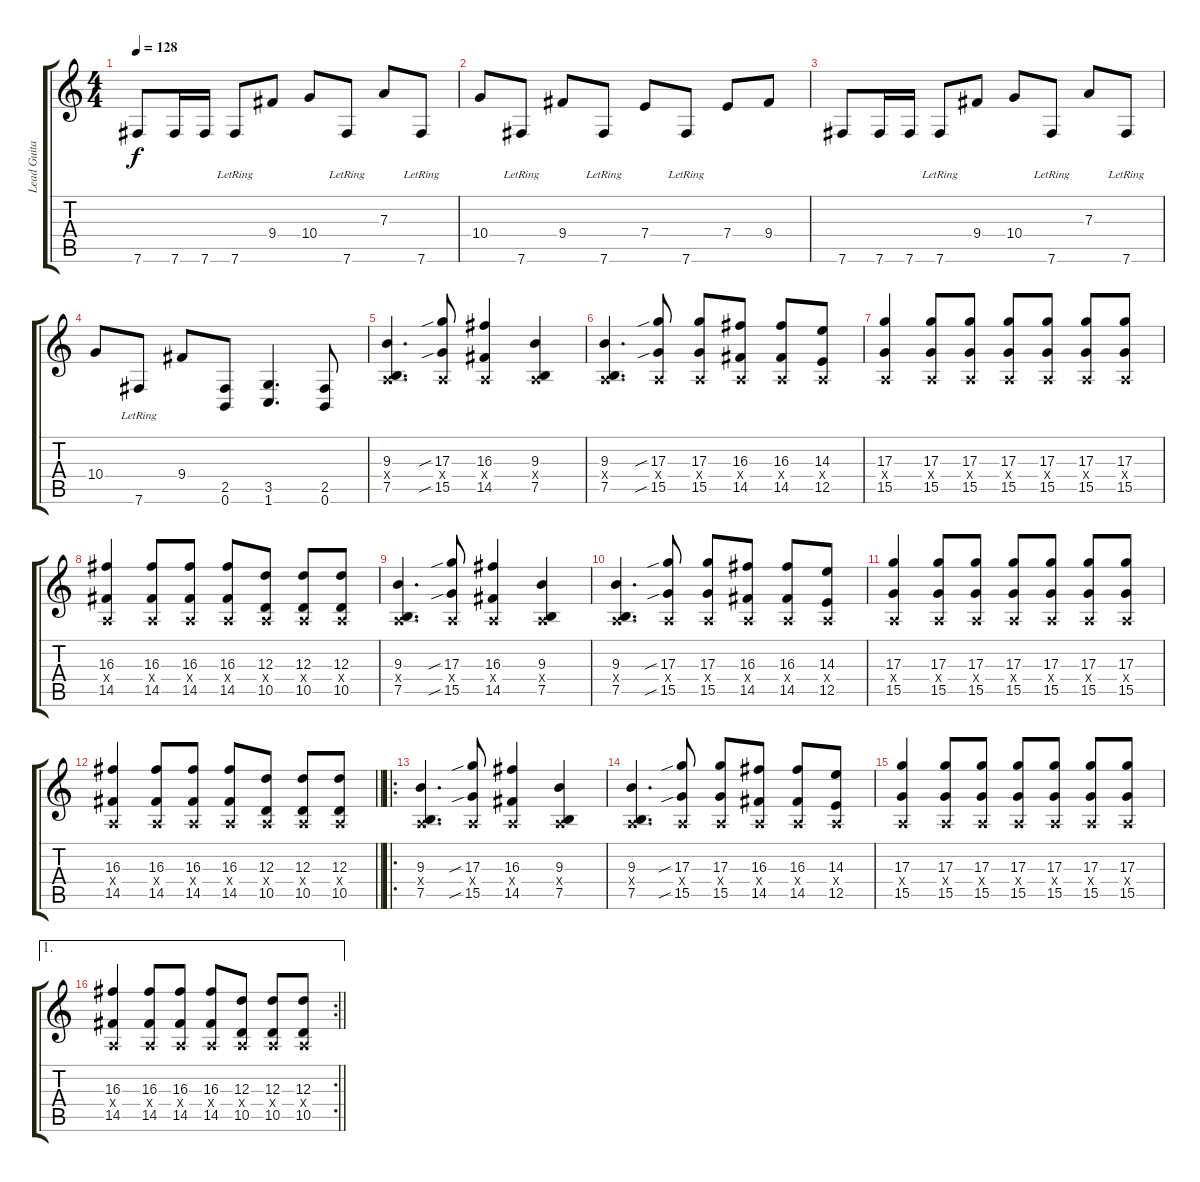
\track ("Lead Guitar" "Lead Guita") {instrument distortionguitar}
\staff {score tabs}
\tuning (B3 Gb3 D3 A2 E2 B1) {hide}
\ts (4 4)
\tempo 128
\clef g2
\ks c
7.6.8{dy f} 7.6.16 7.6.16 7.6{lr}.8 9.4.8 10.4.8 7.6{lr}.8 7.3.8 7.6{lr}.8 |
10.4.8 7.6{lr}.8 9.4.8 7.6{lr}.8 7.4.8 7.6{lr}.8 7.4.8 9.4.8 |
7.6.8 7.6.16 7.6.16 7.6{lr}.8 9.4.8 10.4.8 7.6{lr}.8 7.3.8 7.6{lr}.8 |
10.4.8 7.6{lr}.8 9.4.8 (2.5 0.6).8 (3.5 1.6).4{d} (2.5 0.6).8 |
(9.3 0.4{x} 7.5).4{d} (17.3{sib} 0.4{x} 15.5{sib}).8 (16.3 0.4{x} 14.5).4 (9.3 0.4{x} 7.5).4 |
(9.3 0.4{x} 7.5).4{d} (17.3{sib} 0.4{x} 15.5{sib}).8 (17.3 0.4{x} 15.5).8 (16.3 0.4{x} 14.5).8 (16.3 0.4{x} 14.5).8 (14.3 0.4{x} 12.5).8 |
(17.3 0.4{x} 15.5).4 (17.3 0.4{x} 15.5).8 (17.3 0.4{x} 15.5).8 (17.3 0.4{x} 15.5).8 (17.3 0.4{x} 15.5).8 (17.3 0.4{x} 15.5).8 (17.3 0.4{x} 15.5).8 |
(16.3 0.4{x} 14.5).4 (16.3 0.4{x} 14.5).8 (16.3 0.4{x} 14.5).8 (16.3 0.4{x} 14.5).8 (12.3 0.4{x} 10.5).8 (12.3 0.4{x} 10.5).8 (12.3 0.4{x} 10.5).8 |
(9.3 0.4{x} 7.5).4{d} (17.3{sib} 0.4{x} 15.5{sib}).8 (16.3 0.4{x} 14.5).4 (9.3 0.4{x} 7.5).4 |
(9.3 0.4{x} 7.5).4{d} (17.3{sib} 0.4{x} 15.5{sib}).8 (17.3 0.4{x} 15.5).8 (16.3 0.4{x} 14.5).8 (16.3 0.4{x} 14.5).8 (14.3 0.4{x} 12.5).8 |
(17.3 0.4{x} 15.5).4 (17.3 0.4{x} 15.5).8 (17.3 0.4{x} 15.5).8 (17.3 0.4{x} 15.5).8 (17.3 0.4{x} 15.5).8 (17.3 0.4{x} 15.5).8 (17.3 0.4{x} 15.5).8 |
\barLineRight lightlight
(16.3 0.4{x} 14.5).4 (16.3 0.4{x} 14.5).8 (16.3 0.4{x} 14.5).8 (16.3 0.4{x} 14.5).8 (12.3 0.4{x} 10.5).8 (12.3 0.4{x} 10.5).8 (12.3 0.4{x} 10.5).8 |
\ro
(9.3 0.4{x} 7.5).4{d} (17.3{sib} 0.4{x} 15.5{sib}).8 (16.3 0.4{x} 14.5).4 (9.3 0.4{x} 7.5).4 |
(9.3 0.4{x} 7.5).4{d} (17.3{sib} 0.4{x} 15.5{sib}).8 (17.3 0.4{x} 15.5).8 (16.3 0.4{x} 14.5).8 (16.3 0.4{x} 14.5).8 (14.3 0.4{x} 12.5).8 |
(17.3 0.4{x} 15.5).4 (17.3 0.4{x} 15.5).8 (17.3 0.4{x} 15.5).8 (17.3 0.4{x} 15.5).8 (17.3 0.4{x} 15.5).8 (17.3 0.4{x} 15.5).8 (17.3 0.4{x} 15.5).8 |
\ae 1
\rc 2
\barLineRight lightlight
(16.3 0.4{x} 14.5).4 (16.3 0.4{x} 14.5).8 (16.3 0.4{x} 14.5).8 (16.3 0.4{x} 14.5).8 (12.3 0.4{x} 10.5).8 (12.3 0.4{x} 10.5).8 (12.3 0.4{x} 10.5).8
